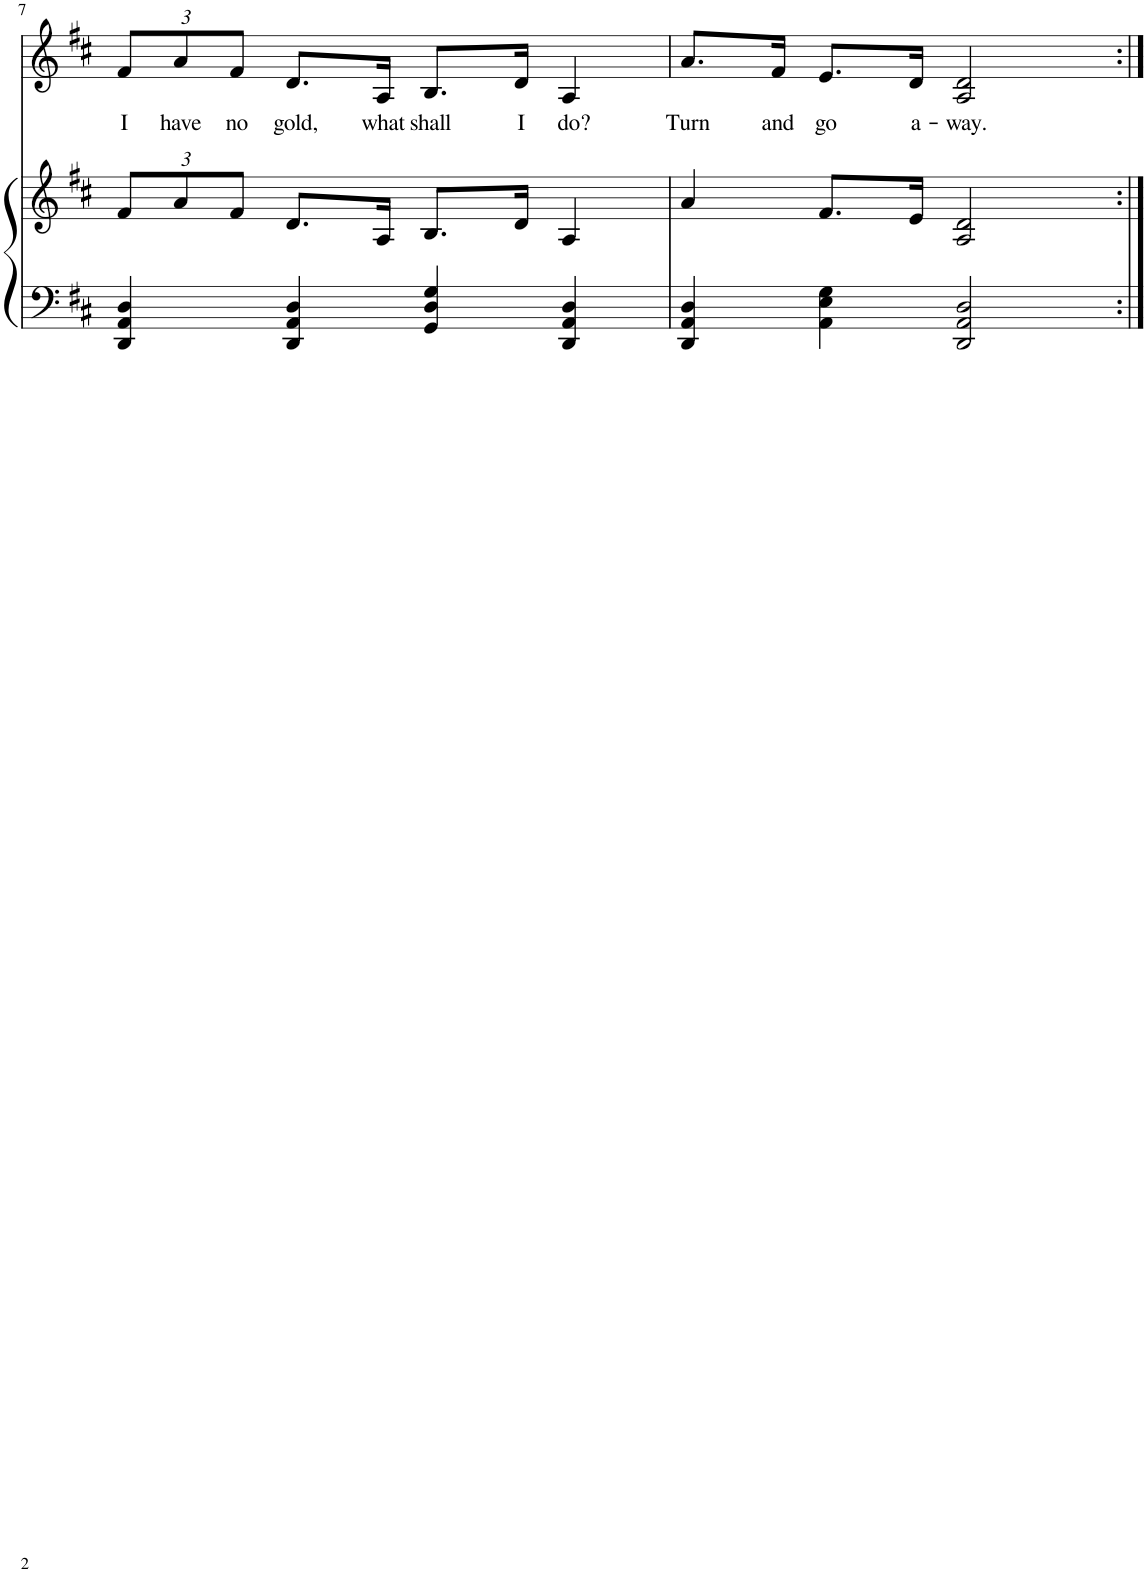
**kern	**kern	**kern	**text
*part2	*part2	*part1	*part1
*staff3	*staff2	*staff1	*staff1
*I"Piano	*	*I"Violin	*
*I'Pno	*	*I'Vln	*
!!LO:PB:g=z
*clefF4	*clefG2	*clefG2	*
*k[f#c#]	*k[f#c#]	*k[f#c#]	*
*M4/4	*M4/4	*M4/4	*
*	*Xbrackettup	*Xbrackettup	*
=7	=7	=7	=7
!	!	!	!LO:LY:b
4DD/ 4AA/ 4D/	12f#/L	12f#/L	I
!	!	!	!LO:LY:b
.	12a/	12a/	have
!	!	!	!LO:LY:b
.	12f#/J	12f#/J	no
!	!	!	!LO:LY:b
4DD/ 4AA/ 4D/	8.d/L	8.d/L	gold,
!	!	!	!LO:LY:b
.	16A/Jk	16A/Jk	what
!	!	!	!LO:LY:b
4GG/ 4D/ 4G/	8.B/L	8.B/L	shall
!	!	!	!LO:LY:b
.	16d/Jk	16d/Jk	I
!	!	!	!LO:LY:b
4DD/ 4AA/ 4D/	4A/	4A/	do?
=8	=8	=8	=8
!	!	!	!LO:LY:b
4DD/ 4AA/ 4D/	4a/	8.a/L	Turn
!	!	!	!LO:LY:b
.	.	16f#/Jk	and
!	!	!	!LO:LY:b
4AA\ 4E\ 4G\	8.f#/L	8.e/L	go
!	!	!	!LO:LY:b
.	16e/Jk	16d/Jk	a-
!	!	!	!LO:LY:b
2DD/ 2AA/ 2D/	2A/ 2d/	2A/ 2d/	-way.
=:|!	=:|!	=:|!	=:|!
*-	*-	*-	*-
